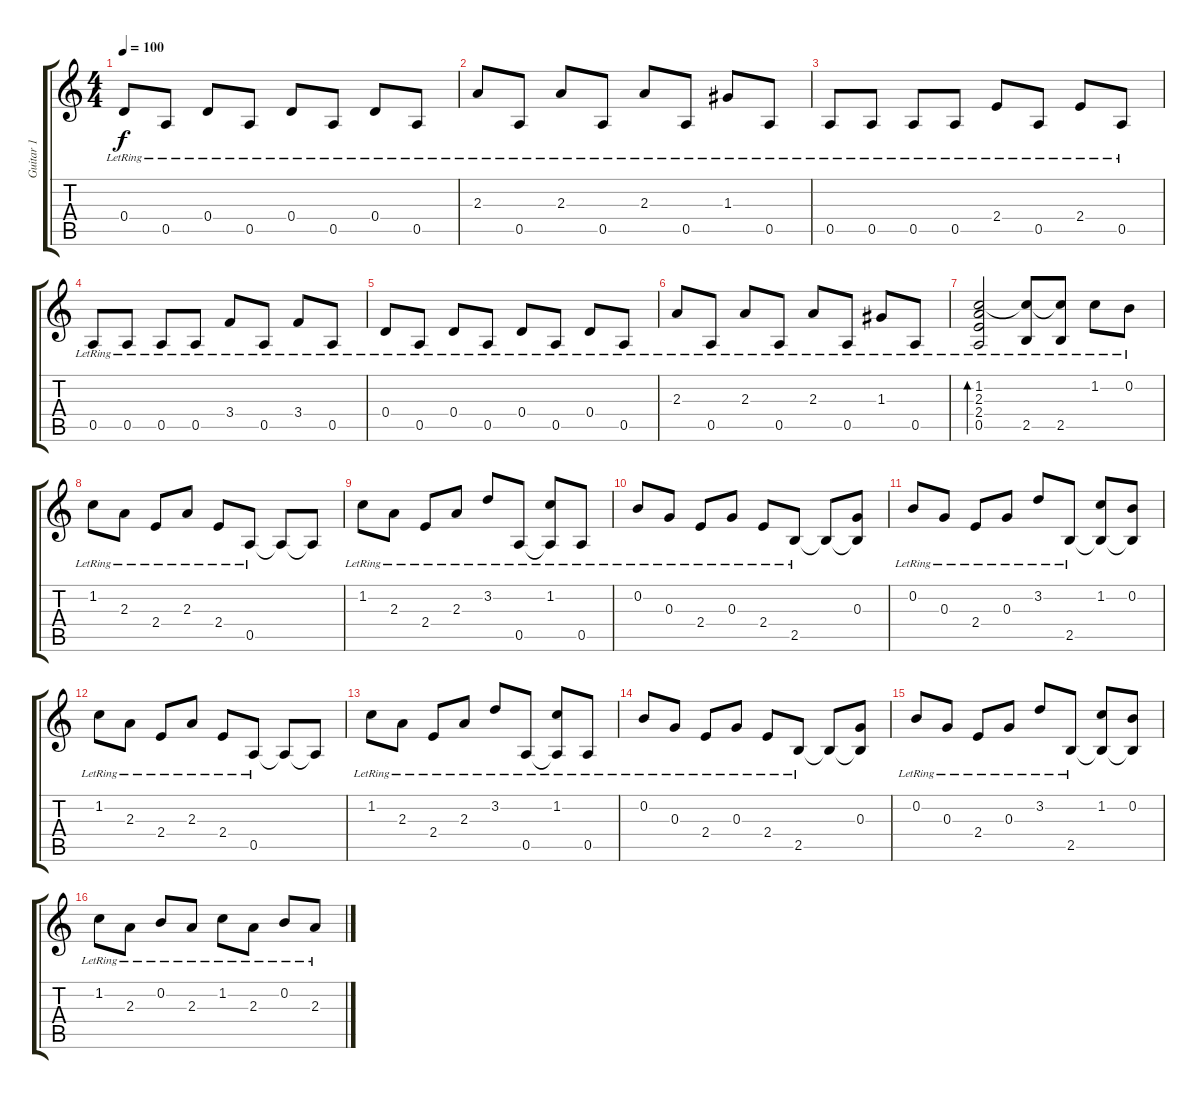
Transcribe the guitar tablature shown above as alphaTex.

\track ("Guitar 1" "Guitar 1") {instrument electricguitarjazz}
\staff {score tabs}
\tuning (E4 B3 G3 D3 A2 D2) {hide}
\ts (4 4)
\tempo 100
\clef g2
\ks c
0.4{lr}.8{dy f} 0.5{lr}.8 0.4{lr}.8 0.5{lr}.8 0.4{lr}.8 0.5{lr}.8 0.4{lr}.8 0.5{lr}.8 |
2.3{lr}.8 0.5{lr}.8 2.3{lr}.8 0.5{lr}.8 2.3{lr}.8 0.5{lr}.8 1.3{lr}.8 0.5{lr}.8 |
0.5{lr}.8 0.5{lr}.8 0.5{lr}.8 0.5{lr}.8 2.4{lr}.8 0.5{lr}.8 2.4{lr}.8 0.5{lr}.8 |
0.5{lr}.8 0.5{lr}.8 0.5{lr}.8 0.5{lr}.8 3.4{lr}.8 0.5{lr}.8 3.4{lr}.8 0.5{lr}.8 |
0.4{lr}.8 0.5{lr}.8 0.4{lr}.8 0.5{lr}.8 0.4{lr}.8 0.5{lr}.8 0.4{lr}.8 0.5{lr}.8 |
2.3{lr}.8 0.5{lr}.8 2.3{lr}.8 0.5{lr}.8 2.3{lr}.8 0.5{lr}.8 1.3{lr}.8 0.5{lr}.8 |
(1.2{lr} 2.3{lr} 2.4{lr} 0.5{lr}).2{bd 60} (1.2{t} 2.5{lr}).8 (1.2{t} 2.5{lr}).8 1.2{lr}.8 0.2{lr}.8 |
1.2{lr}.8 2.3{lr}.8 2.4{lr}.8 2.3{lr}.8 2.4{lr}.8 0.5{lr}.8 0.5{t}.8 0.5{t}.8 |
1.2{lr}.8 2.3{lr}.8 2.4{lr}.8 2.3{lr}.8 3.2{lr}.8 0.5{lr}.8 (1.2{lr} 0.5{t}).8 0.5{lr}.8 |
0.2{lr}.8 0.3{lr}.8 2.4{lr}.8 0.3{lr}.8 2.4{lr}.8 2.5{lr}.8 2.5{t}.8 (0.3 2.5{t}).8 |
0.2{lr}.8 0.3{lr}.8 2.4{lr}.8 0.3{lr}.8 3.2{lr}.8 2.5{lr}.8 (1.2 2.5{t}).8 (0.2 2.5{t}).8 |
1.2{lr}.8 2.3{lr}.8 2.4{lr}.8 2.3{lr}.8 2.4{lr}.8 0.5{lr}.8 0.5{t}.8 0.5{t}.8 |
1.2{lr}.8 2.3{lr}.8 2.4{lr}.8 2.3{lr}.8 3.2{lr}.8 0.5{lr}.8 (1.2{lr} 0.5{t}).8 0.5{lr}.8 |
0.2{lr}.8 0.3{lr}.8 2.4{lr}.8 0.3{lr}.8 2.4{lr}.8 2.5{lr}.8 2.5{t}.8 (0.3 2.5{t}).8 |
0.2{lr}.8 0.3{lr}.8 2.4{lr}.8 0.3{lr}.8 3.2{lr}.8 2.5{lr}.8 (1.2 2.5{t}).8 (0.2 2.5{t}).8 |
1.2{lr}.8 2.3{lr}.8 0.2{lr}.8 2.3{lr}.8 1.2{lr}.8 2.3{lr}.8 0.2{lr}.8 2.3{lr}.8
